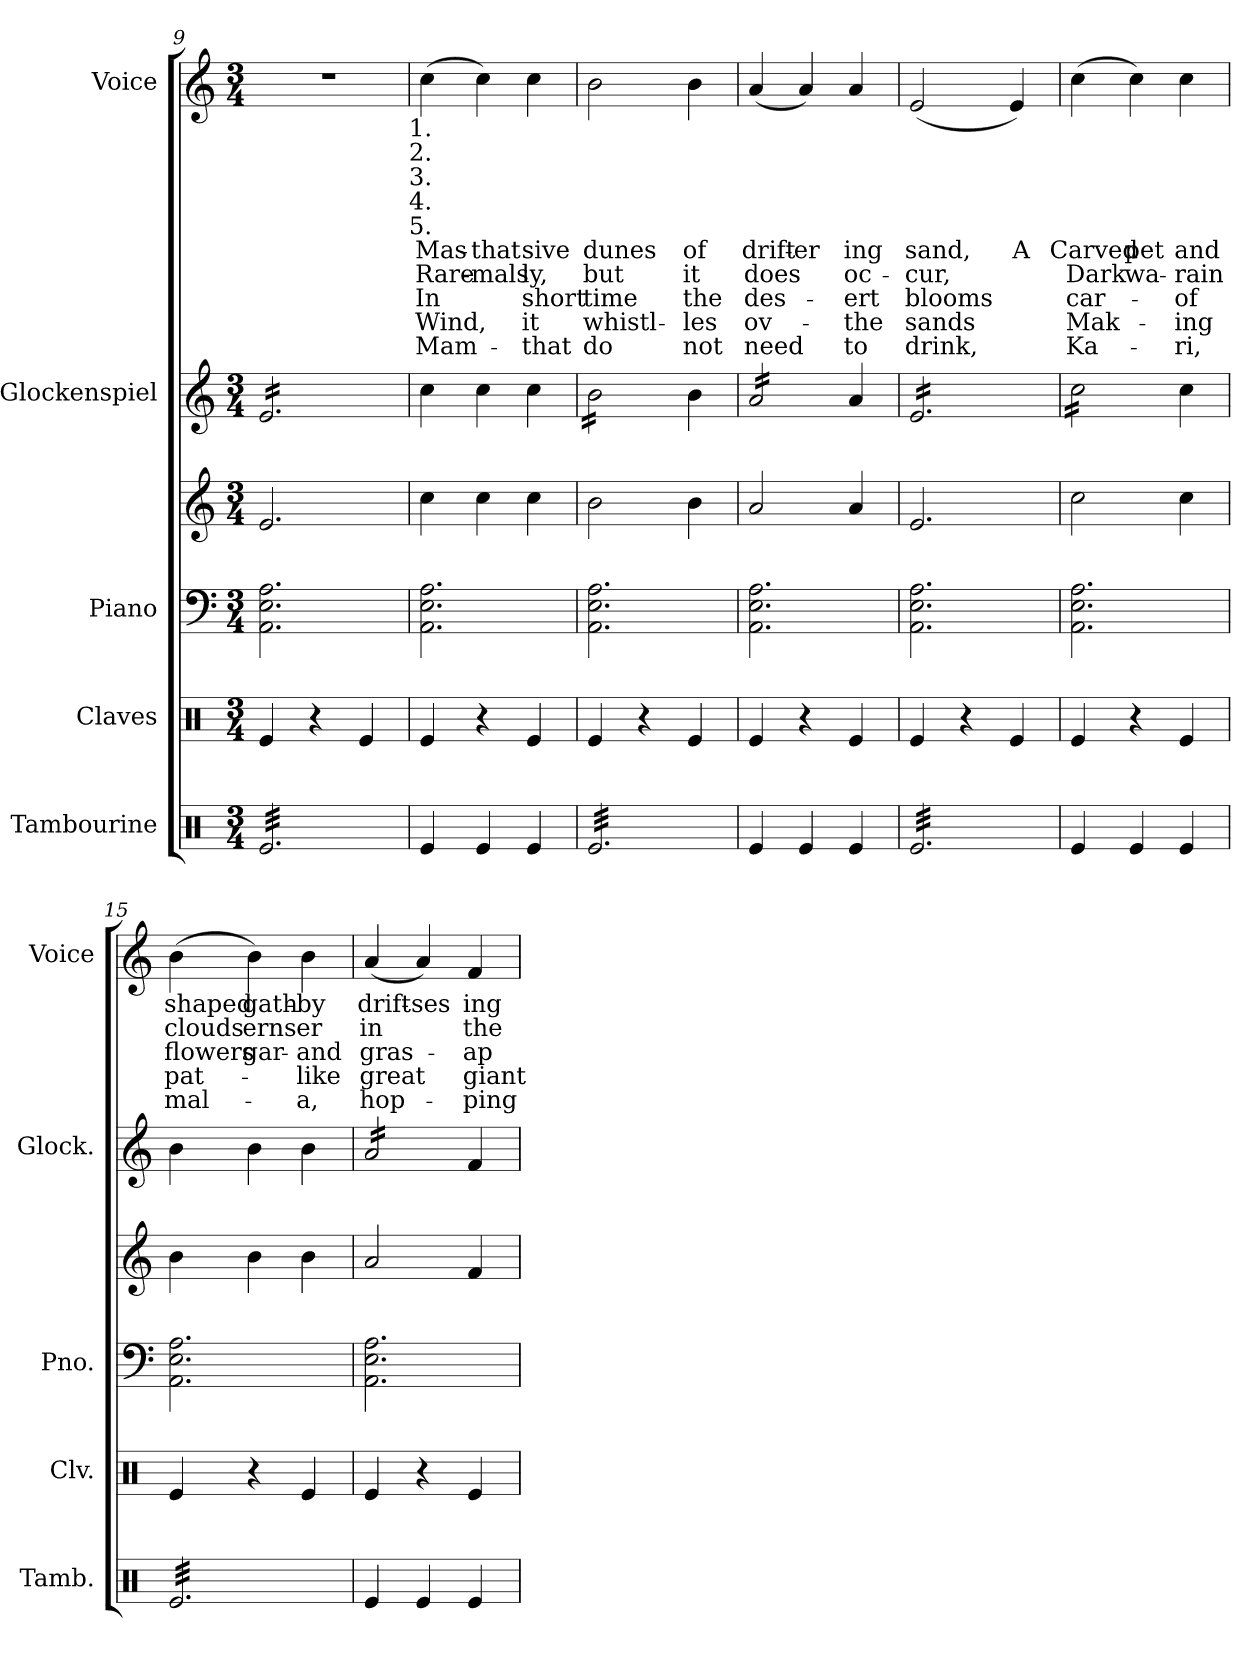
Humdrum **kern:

**kern	**kern	**kern	**kern	**kern	**kern	**text	**text	**text	**text	**text
*part5	*part4	*part3	*part3	*part2	*part1	*part1	*part1	*part1	*part1	*part1
*staff6	*staff5	*staff4	*staff3	*staff2	*staff1	*staff1	*staff1	*staff1	*staff1	*staff1
*I"Tambourine	*I"Claves	*I"Piano	*	*I"Glockenspiel	*I"Voice	*	*	*	*	*
*I'Tamb.	*I'Clv.	*I'Pno.	*	*I'Glock.	*I'Voice	*	*	*	*	*
*clefX	*clefX	*clefF4	*clefG2	*clefG2	*clefG2	*	*	*	*	*
*	*	*	*	*ITrd-14c-24	*	*	*	*	*	*
*k[]	*k[]	*k[]	*k[]	*k[]	*k[]	*	*	*	*	*
*C:	*C:	*C:	*C:	*C:	*C:	*	*	*	*	*
*M3/4	*M3/4	*M3/4	*M3/4	*M3/4	*M3/4	*	*	*	*	*
=9	=9	=9	=9	=9	=9	=9	=9	=9	=9	=9
!	!	!	!	!	!LO:N:vis=1	!	!	!	!	!
*tremolo	*	*	*	*	*	*	*	*	*	*
*	*	*	*	*tremolo	*	*	*	*	*	*
32Rei/LLL	4Rei/	2.AAi\ 2.Ei 2.Ai	2.ei/	16eeei/LL	2.r	.	.	.	.	.
32Rei/	.	.	.	.	.	.	.	.	.	.
32Rei/	.	.	.	16eeei/	.	.	.	.	.	.
32Rei/	.	.	.	.	.	.	.	.	.	.
32Rei/	.	.	.	16eeei/	.	.	.	.	.	.
32Rei/	.	.	.	.	.	.	.	.	.	.
32Rei/	.	.	.	16eeei/	.	.	.	.	.	.
32Rei/	.	.	.	.	.	.	.	.	.	.
32Rei/	4r	.	.	16eeei/	.	.	.	.	.	.
32Rei/	.	.	.	.	.	.	.	.	.	.
32Rei/	.	.	.	16eeei/	.	.	.	.	.	.
32Rei/	.	.	.	.	.	.	.	.	.	.
32Rei/	.	.	.	16eeei/	.	.	.	.	.	.
32Rei/	.	.	.	.	.	.	.	.	.	.
32Rei/	.	.	.	16eeei/	.	.	.	.	.	.
32Rei/	.	.	.	.	.	.	.	.	.	.
32Rei/	4Rei/	.	.	16eeei/	.	.	.	.	.	.
32Rei/	.	.	.	.	.	.	.	.	.	.
32Rei/	.	.	.	16eeei/	.	.	.	.	.	.
32Rei/	.	.	.	.	.	.	.	.	.	.
32Rei/	.	.	.	16eeei/	.	.	.	.	.	.
32Rei/	.	.	.	.	.	.	.	.	.	.
32Rei/	.	.	.	16eeei/JJ	.	.	.	.	.	.
*	*	*	*	*Xtremolo	*	*	*	*	*	*
32Rei/JJJ	.	.	.	.	.	.	.	.	.	.
*Xtremolo	*	*	*	*	*	*	*	*	*	*
!!LO:LB:g=z
=10	=10	=10	=10	=10	=10	=10	=10	=10	=10	=10
!	!	!	!	!	!LO:TX:b:cj:t=1.	!	!	!	!	!
!	!	!	!	!	!LO:TX:b:cj:t=2.	!	!	!	!	!
!	!	!	!	!	!LO:TX:b:cj:t=3.	!	!	!	!	!
!	!	!	!	!	!LO:TX:b:cj:t=4.	!	!	!	!	!
!	!	!	!	!	!LO:TX:b:cj:t=5.	!	!	!	!	!
!	!	!	!	!	!	!LO:LY:b:color=#000000	!LO:LY:b:color=#000000	!LO:LY:b:color=#000000	!LO:LY:b:color=#000000	!LO:LY:b:color=#000000
4Rei/	4Rei/	2.AAi\ 2.Ei 2.Ai	4cci\	4cccci\	(4cci\	Mas-	Rare-	In	Wind,	Mam-
!	!	!	!	!	!	!LO:LY:b:color=#000000	!LO:LY:b:color=#000000	!	!	!
4Rei/	4r	.	4cci\	4cccci\	4cci\)	that	-mals	.	.	.
!	!	!	!	!	!	!LO:LY:b:color=#000000	!LO:LY:b:color=#000000	!LO:LY:b:color=#000000	!LO:LY:b:color=#000000	!LO:LY:b:color=#000000
4Rei/	4Rei/	.	4cci\	4cccci\	4cci\	-sive	-ly,	short	it	that
=11	=11	=11	=11	=11	=11	=11	=11	=11	=11	=11
!	!	!	!	!	!	!LO:LY:b:color=#000000	!LO:LY:b:color=#000000	!LO:LY:b:color=#000000	!LO:LY:b:color=#000000	!LO:LY:b:color=#000000
*tremolo	*	*	*	*	*	*	*	*	*	*
*	*	*	*	*tremolo	*	*	*	*	*	*
32Rei/LLL	4Rei/	2.AAi\ 2.Ei 2.Ai	2bi\	16bbbi\LL	2bi\	dunes	but	time	whistl-	do
32Rei/	.	.	.	.	.	.	.	.	.	.
32Rei/	.	.	.	16bbbi\	.	.	.	.	.	.
32Rei/	.	.	.	.	.	.	.	.	.	.
32Rei/	.	.	.	16bbbi\	.	.	.	.	.	.
32Rei/	.	.	.	.	.	.	.	.	.	.
32Rei/	.	.	.	16bbbi\	.	.	.	.	.	.
32Rei/	.	.	.	.	.	.	.	.	.	.
32Rei/	4r	.	.	16bbbi\	.	.	.	.	.	.
32Rei/	.	.	.	.	.	.	.	.	.	.
32Rei/	.	.	.	16bbbi\	.	.	.	.	.	.
32Rei/	.	.	.	.	.	.	.	.	.	.
32Rei/	.	.	.	16bbbi\	.	.	.	.	.	.
32Rei/	.	.	.	.	.	.	.	.	.	.
32Rei/	.	.	.	16bbbi\JJ	.	.	.	.	.	.
*	*	*	*	*Xtremolo	*	*	*	*	*	*
32Rei/	.	.	.	.	.	.	.	.	.	.
!	!	!	!	!	!	!LO:LY:b:color=#000000	!LO:LY:b:color=#000000	!LO:LY:b:color=#000000	!LO:LY:b:color=#000000	!LO:LY:b:color=#000000
32Rei/	4Rei/	.	4bi\	4bbbi\	4bi\	of	it	the	-les	not
32Rei/	.	.	.	.	.	.	.	.	.	.
32Rei/	.	.	.	.	.	.	.	.	.	.
32Rei/	.	.	.	.	.	.	.	.	.	.
32Rei/	.	.	.	.	.	.	.	.	.	.
32Rei/	.	.	.	.	.	.	.	.	.	.
32Rei/	.	.	.	.	.	.	.	.	.	.
32Rei/JJJ	.	.	.	.	.	.	.	.	.	.
*Xtremolo	*	*	*	*	*	*	*	*	*	*
=12	=12	=12	=12	=12	=12	=12	=12	=12	=12	=12
!	!	!	!	!	!	!LO:LY:b:color=#000000	!LO:LY:b:color=#000000	!LO:LY:b:color=#000000	!LO:LY:b:color=#000000	!LO:LY:b:color=#000000
*	*	*	*	*tremolo	*	*	*	*	*	*
4Rei/	4Rei/	2.AAi\ 2.Ei 2.Ai	2ai/	16aaai/LL	(4ai/	drift-	does	des-	ov-	need
.	.	.	.	16aaai/	.	.	.	.	.	.
.	.	.	.	16aaai/	.	.	.	.	.	.
.	.	.	.	16aaai/	.	.	.	.	.	.
!	!	!	!	!	!	!LO:LY:b:color=#000000	!	!	!	!
4Rei/	4r	.	.	16aaai/	4ai/)	-er	.	.	.	.
.	.	.	.	16aaai/	.	.	.	.	.	.
.	.	.	.	16aaai/	.	.	.	.	.	.
.	.	.	.	16aaai/JJ	.	.	.	.	.	.
*	*	*	*	*Xtremolo	*	*	*	*	*	*
!	!	!	!	!	!	!LO:LY:b:color=#000000	!LO:LY:b:color=#000000	!LO:LY:b:color=#000000	!LO:LY:b:color=#000000	!LO:LY:b:color=#000000
4Rei/	4Rei/	.	4ai/	4aaai/	4ai/	-ing	oc-	-ert	the	to
=13	=13	=13	=13	=13	=13	=13	=13	=13	=13	=13
!	!	!	!	!	!	!LO:LY:b:color=#000000	!LO:LY:b:color=#000000	!LO:LY:b:color=#000000	!LO:LY:b:color=#000000	!LO:LY:b:color=#000000
*tremolo	*	*	*	*	*	*	*	*	*	*
*	*	*	*	*tremolo	*	*	*	*	*	*
32Rei/LLL	4Rei/	2.AAi\ 2.Ei 2.Ai	2.ei/	16eeei/LL	(2ei/	sand,	-cur,	blooms	sands	drink,
32Rei/	.	.	.	.	.	.	.	.	.	.
32Rei/	.	.	.	16eeei/	.	.	.	.	.	.
32Rei/	.	.	.	.	.	.	.	.	.	.
32Rei/	.	.	.	16eeei/	.	.	.	.	.	.
32Rei/	.	.	.	.	.	.	.	.	.	.
32Rei/	.	.	.	16eeei/	.	.	.	.	.	.
32Rei/	.	.	.	.	.	.	.	.	.	.
32Rei/	4r	.	.	16eeei/	.	.	.	.	.	.
32Rei/	.	.	.	.	.	.	.	.	.	.
32Rei/	.	.	.	16eeei/	.	.	.	.	.	.
32Rei/	.	.	.	.	.	.	.	.	.	.
32Rei/	.	.	.	16eeei/	.	.	.	.	.	.
32Rei/	.	.	.	.	.	.	.	.	.	.
32Rei/	.	.	.	16eeei/	.	.	.	.	.	.
32Rei/	.	.	.	.	.	.	.	.	.	.
!	!	!	!	!	!	!LO:LY:b:color=#000000	!	!	!	!
32Rei/	4Rei/	.	.	16eeei/	4ei/)	A	.	.	.	.
32Rei/	.	.	.	.	.	.	.	.	.	.
32Rei/	.	.	.	16eeei/	.	.	.	.	.	.
32Rei/	.	.	.	.	.	.	.	.	.	.
32Rei/	.	.	.	16eeei/	.	.	.	.	.	.
32Rei/	.	.	.	.	.	.	.	.	.	.
32Rei/	.	.	.	16eeei/JJ	.	.	.	.	.	.
32Rei/JJJ	.	.	.	.	.	.	.	.	.	.
*Xtremolo	*	*	*	*	*	*	*	*	*	*
=14	=14	=14	=14	=14	=14	=14	=14	=14	=14	=14
!	!	!	!	!	!	!LO:LY:b:color=#000000	!LO:LY:b:color=#000000	!LO:LY:b:color=#000000	!LO:LY:b:color=#000000	!LO:LY:b:color=#000000
4Rei/	4Rei/	2.AAi\ 2.Ei 2.Ai	2cci\	16cccci\LL	(4cci\	Carved	Dark	car-	Mak-	Ka-
.	.	.	.	16cccci\	.	.	.	.	.	.
.	.	.	.	16cccci\	.	.	.	.	.	.
.	.	.	.	16cccci\	.	.	.	.	.	.
!	!	!	!	!	!	!LO:LY:b:color=#000000	!LO:LY:b:color=#000000	!	!	!
4Rei/	4r	.	.	16cccci\	4cci\)	-pet	-wa-	.	.	.
.	.	.	.	16cccci\	.	.	.	.	.	.
.	.	.	.	16cccci\	.	.	.	.	.	.
.	.	.	.	16cccci\JJ	.	.	.	.	.	.
*	*	*	*	*Xtremolo	*	*	*	*	*	*
!	!	!	!	!	!	!LO:LY:b:color=#000000	!LO:LY:b:color=#000000	!LO:LY:b:color=#000000	!LO:LY:b:color=#000000	!LO:LY:b:color=#000000
4Rei/	4Rei/	.	4cci\	4cccci\	4cci\	and	rain	of	-ing	-ri,
=15	=15	=15	=15	=15	=15	=15	=15	=15	=15	=15
!	!	!	!	!	!	!LO:LY:b:color=#000000	!LO:LY:b:color=#000000	!LO:LY:b:color=#000000	!LO:LY:b:color=#000000	!LO:LY:b:color=#000000
*tremolo	*	*	*	*	*	*	*	*	*	*
32Rei/LLL	4Rei/	2.AAi\ 2.Ei 2.Ai	4bi\	4bbbi\	(4bi\	shaped	clouds	flowers	pat-	mal-
32Rei/	.	.	.	.	.	.	.	.	.	.
32Rei/	.	.	.	.	.	.	.	.	.	.
32Rei/	.	.	.	.	.	.	.	.	.	.
32Rei/	.	.	.	.	.	.	.	.	.	.
32Rei/	.	.	.	.	.	.	.	.	.	.
32Rei/	.	.	.	.	.	.	.	.	.	.
32Rei/	.	.	.	.	.	.	.	.	.	.
!	!	!	!	!	!	!LO:LY:b:color=#000000	!LO:LY:b:color=#000000	!LO:LY:b:color=#000000	!	!
32Rei/	4r	.	4bi\	4bbbi\	4bi\)	gath-	-erns	-gar-	.	.
32Rei/	.	.	.	.	.	.	.	.	.	.
32Rei/	.	.	.	.	.	.	.	.	.	.
32Rei/	.	.	.	.	.	.	.	.	.	.
32Rei/	.	.	.	.	.	.	.	.	.	.
32Rei/	.	.	.	.	.	.	.	.	.	.
32Rei/	.	.	.	.	.	.	.	.	.	.
32Rei/	.	.	.	.	.	.	.	.	.	.
!	!	!	!	!	!	!LO:LY:b:color=#000000	!LO:LY:b:color=#000000	!LO:LY:b:color=#000000	!LO:LY:b:color=#000000	!LO:LY:b:color=#000000
32Rei/	4Rei/	.	4bi\	4bbbi\	4bi\	by	-er	and	like	-a,
32Rei/	.	.	.	.	.	.	.	.	.	.
32Rei/	.	.	.	.	.	.	.	.	.	.
32Rei/	.	.	.	.	.	.	.	.	.	.
32Rei/	.	.	.	.	.	.	.	.	.	.
32Rei/	.	.	.	.	.	.	.	.	.	.
32Rei/	.	.	.	.	.	.	.	.	.	.
32Rei/JJJ	.	.	.	.	.	.	.	.	.	.
*Xtremolo	*	*	*	*	*	*	*	*	*	*
=16	=16	=16	=16	=16	=16	=16	=16	=16	=16	=16
!	!	!	!	!	!	!LO:LY:b:color=#000000	!LO:LY:b:color=#000000	!LO:LY:b:color=#000000	!LO:LY:b:color=#000000	!LO:LY:b:color=#000000
*	*	*	*	*tremolo	*	*	*	*	*	*
4Rei/	4Rei/	2.AAi\ 2.Ei 2.Ai	2ai/	16aaai/LL	(4ai/	drift-	in	gras-	great	hop-
.	.	.	.	16aaai/	.	.	.	.	.	.
.	.	.	.	16aaai/	.	.	.	.	.	.
.	.	.	.	16aaai/	.	.	.	.	.	.
!	!	!	!	!	!	!LO:LY:b:color=#000000	!	!	!	!
4Rei/	4r	.	.	16aaai/	4ai/)	-ses	.	.	.	.
.	.	.	.	16aaai/	.	.	.	.	.	.
.	.	.	.	16aaai/	.	.	.	.	.	.
.	.	.	.	16aaai/JJ	.	.	.	.	.	.
*	*	*	*	*Xtremolo	*	*	*	*	*	*
!	!	!	!	!	!	!LO:LY:b:color=#000000	!LO:LY:b:color=#000000	!LO:LY:b:color=#000000	!LO:LY:b:color=#000000	!LO:LY:b:color=#000000
4Rei/	4Rei/	.	4fi/	4fffi/	4fi/	-ing	the	ap-	giant	-ping
=	=	=	=	=	=	=	=	=	=	=
*-	*-	*-	*-	*-	*-	*-	*-	*-	*-	*-
